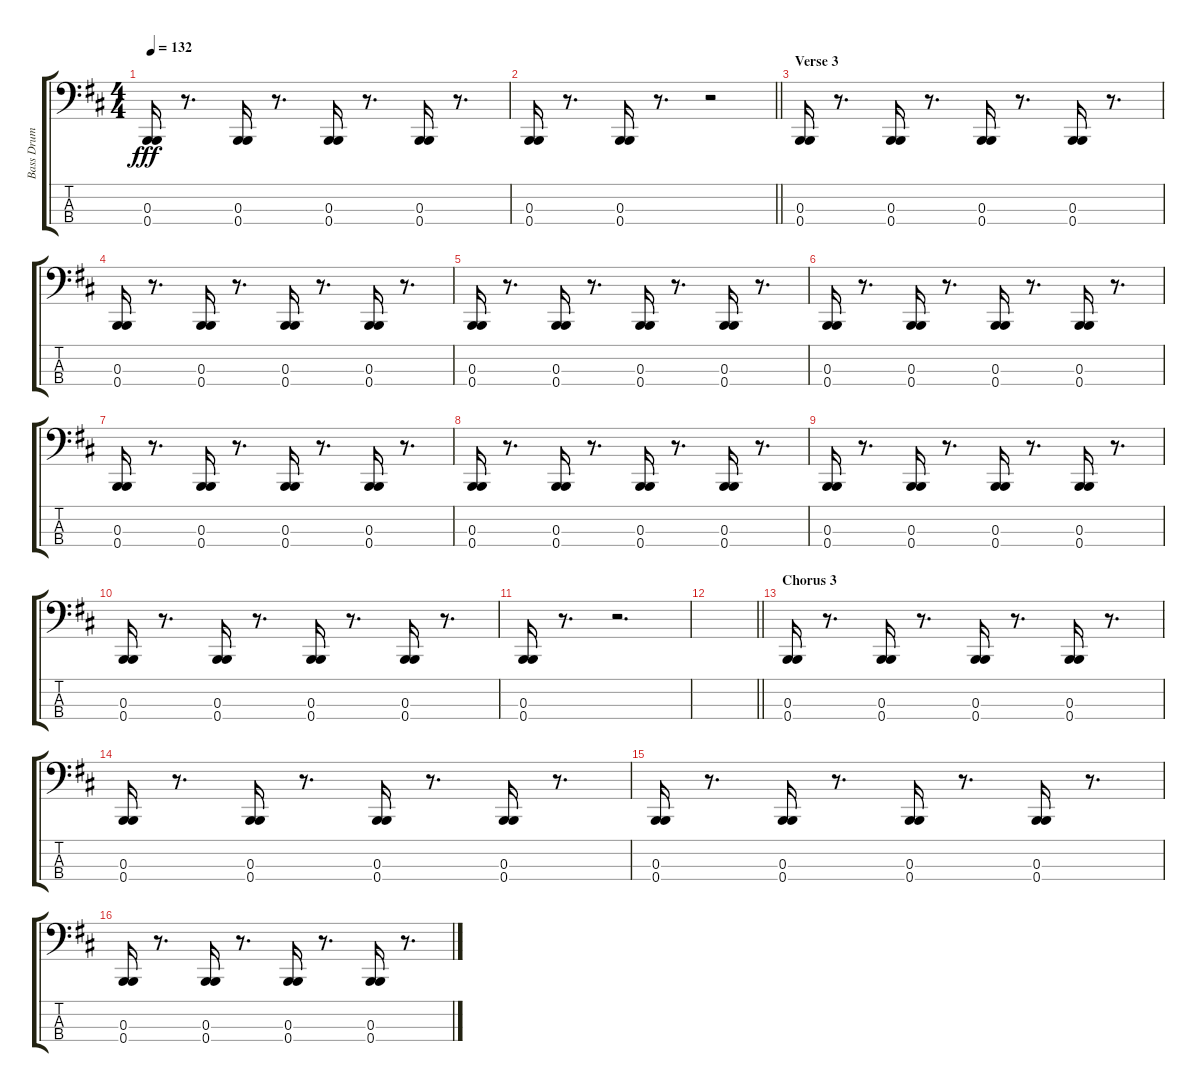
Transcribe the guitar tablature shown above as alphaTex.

\track ("Bass Drum Effect" "Bass Drum ") {instrument synthbass2}
\staff {score tabs}
\tuning (G2 D2 B0 B0) {hide}
\ts (4 4)
\tempo 132
\clef f4
\ks d
(0.3 0.4).16{dy fff} r.8{d} (0.3 0.4).16 r.8{d} (0.3 0.4).16 r.8{d} (0.3 0.4).16 r.8{d} |
\barLineRight lightlight
(0.3 0.4).16 r.8{d} (0.3 0.4).16 r.8{d} r.2 |
\section ("" "Verse 3")
(0.3 0.4).16 r.8{d} (0.3 0.4).16 r.8{d} (0.3 0.4).16 r.8{d} (0.3 0.4).16 r.8{d} |
(0.3 0.4).16 r.8{d} (0.3 0.4).16 r.8{d} (0.3 0.4).16 r.8{d} (0.3 0.4).16 r.8{d} |
(0.3 0.4).16 r.8{d} (0.3 0.4).16 r.8{d} (0.3 0.4).16 r.8{d} (0.3 0.4).16 r.8{d} |
(0.3 0.4).16 r.8{d} (0.3 0.4).16 r.8{d} (0.3 0.4).16 r.8{d} (0.3 0.4).16 r.8{d} |
(0.3 0.4).16 r.8{d} (0.3 0.4).16 r.8{d} (0.3 0.4).16 r.8{d} (0.3 0.4).16 r.8{d} |
(0.3 0.4).16 r.8{d} (0.3 0.4).16 r.8{d} (0.3 0.4).16 r.8{d} (0.3 0.4).16 r.8{d} |
(0.3 0.4).16 r.8{d} (0.3 0.4).16 r.8{d} (0.3 0.4).16 r.8{d} (0.3 0.4).16 r.8{d} |
(0.3 0.4).16 r.8{d} (0.3 0.4).16 r.8{d} (0.3 0.4).16 r.8{d} (0.3 0.4).16 r.8{d} |
(0.3 0.4).16 r.8{d} r.2{d} |
\barLineRight lightlight
|
\section ("" "Chorus 3")
(0.3 0.4).16 r.8{d} (0.3 0.4).16 r.8{d} (0.3 0.4).16 r.8{d} (0.3 0.4).16 r.8{d} |
(0.3 0.4).16 r.8{d} (0.3 0.4).16 r.8{d} (0.3 0.4).16 r.8{d} (0.3 0.4).16 r.8{d} |
(0.3 0.4).16 r.8{d} (0.3 0.4).16 r.8{d} (0.3 0.4).16 r.8{d} (0.3 0.4).16 r.8{d} |
(0.3 0.4).16 r.8{d} (0.3 0.4).16 r.8{d} (0.3 0.4).16 r.8{d} (0.3 0.4).16 r.8{d}
